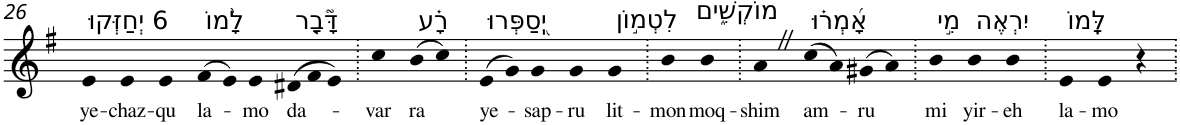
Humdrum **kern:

**kern	**text
*part1	*part1
*staff1	*staff1
*I"Piano	*
*I'Pno	*
!!LO:PB:g=z
*clefG2	*
*k[f#]	*
*G:	*
=26	=26
!LO:TX:a:t=6 יְחַזְּקוּ	!
!	!LO:LY:b
4e	ye-
!	!LO:LY:b
4e	-chaz-
!	!LO:LY:b
4e	-qu
!LO:TX:a:t=לָ֨מוֹ	!
!	!LO:LY:b
(>8f#	la-
8e)	.
!	!LO:LY:b
4e	-mo
*Xtuplet	*
!LO:TX:a:t=דָּ֘בָ֤ר	!
!	!LO:LY:b
(>12d#X	da-
12f#	.
12e)	.
=27.	=27.
!	!LO:LY:b
4cc	-var
!LO:TX:a:t=רָ֗ע	!
!	!LO:LY:b
(>8b	ra
8cc)	.
=28.	=28.
!LO:TX:a:t=יְֽ֭סַפְּרוּ	!
!	!LO:LY:b
(>8e	ye-
8g)	.
!	!LO:LY:b
4g	-sap-
!	!LO:LY:b
4g	-ru
!LO:TX:a:t=לִטְמ֣וֹן	!
!	!LO:LY:b
4g	lit-
=29.	=29.
!	!LO:LY:b
4b	-mon
!LO:TX:a:t=מוֹקְשִׁ֑ים	!
!	!LO:LY:b
4b	moq-
=30.	=30.
!	!LO:LY:b
4aZ	-shim
!LO:TX:a:t=אָ֝מְר֗וּ	!
!	!LO:LY:b
(>8cc	am-
8a)	.
!	!LO:LY:b
(>8g#X	-ru
8a)	.
=31.	=31.
!LO:TX:a:t=מִ֣י	!
!	!LO:LY:b
4b	mi
!LO:TX:a:t=יִרְאֶה	!
!	!LO:LY:b
4b	yir-
!	!LO:LY:b
4b	-eh
=32.	=32.
!LO:TX:a:t=לָּֽמוֹ	!
!	!LO:LY:b
4e	la-
!	!LO:LY:b
4e	-mo
4r	.
=.	=.
*-	*-
